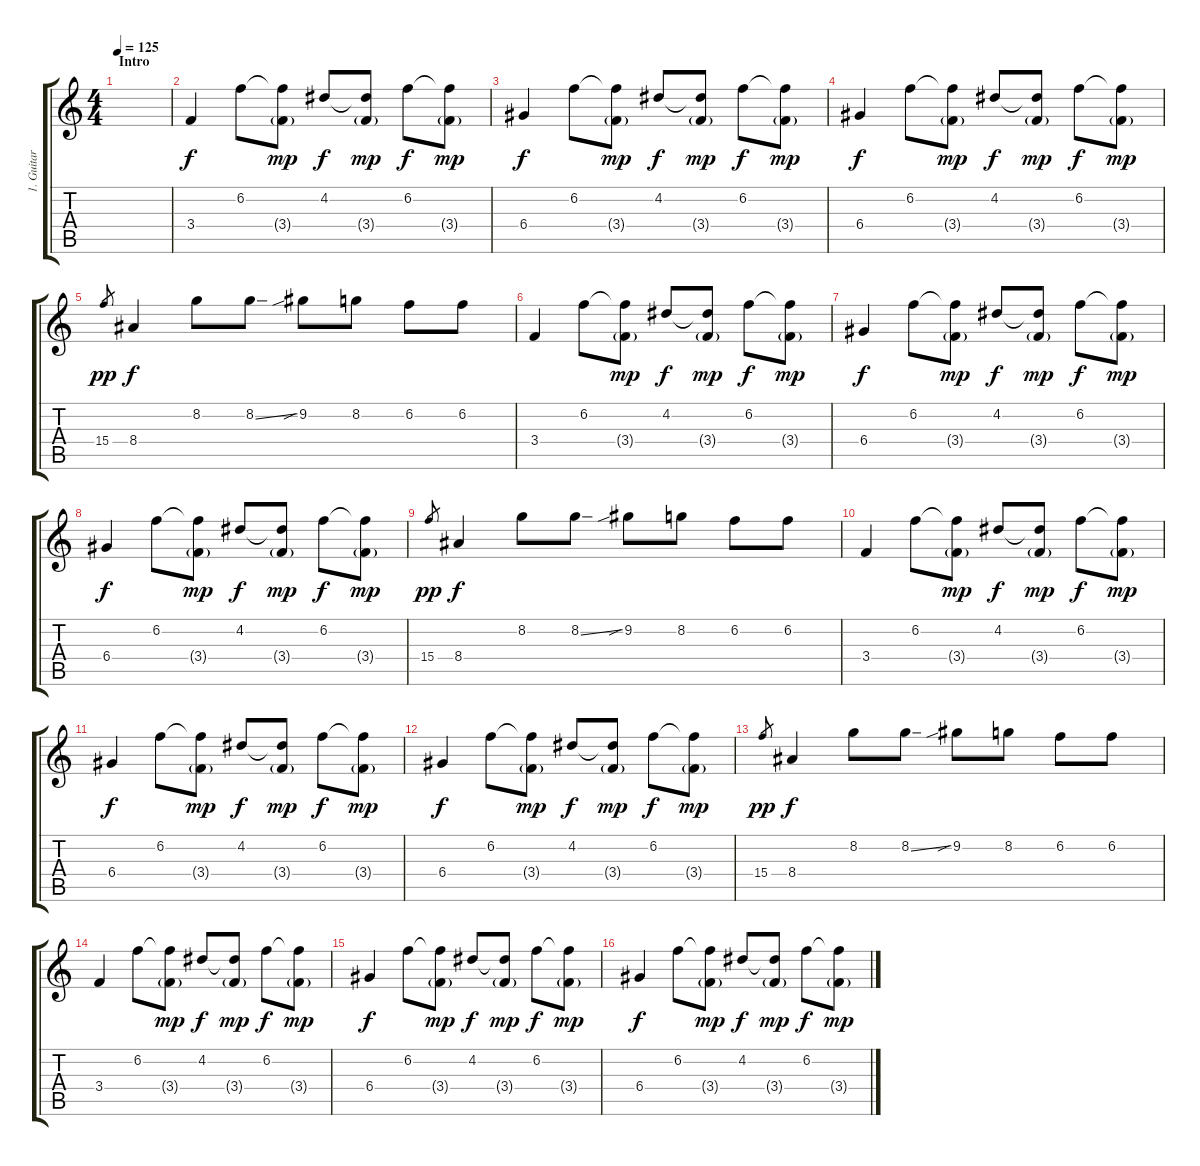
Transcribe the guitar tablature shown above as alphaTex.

\track ("1. Guitar" "1. Guitar") {instrument distortionguitar}
\staff {score tabs}
\tuning (E4 B3 G3 D3 A2 E2) {hide}
\ts (4 4)
\section ("" "Intro")
\tempo 125
\clef g2
\ks c
|
3.4.4 6.2.8 (6.2{t} 3.4{g}).8{dy mp} 4.2.8{dy f} (4.2{t} 3.4{g}).8{dy mp} 6.2.8{dy f} (6.2{t} 3.4{g}).8{dy mp} |
6.4.4{dy f} 6.2.8 (6.2{t} 3.4{g}).8{dy mp} 4.2.8{dy f} (4.2{t} 3.4{g}).8{dy mp} 6.2.8{dy f} (6.2{t} 3.4{g}).8{dy mp} |
6.4.4{dy f} 6.2.8 (6.2{t} 3.4{g}).8{dy mp} 4.2.8{dy f} (4.2{t} 3.4{g}).8{dy mp} 6.2.8{dy f} (6.2{t} 3.4{g}).8{dy mp} |
15.4.8{gr dy pp} 8.4.4{dy f} 8.2.8 8.2{ss}.8 9.2{sib}.8 8.2.8 6.2.8 6.2.8 |
3.4.4 6.2.8 (6.2{t} 3.4{g}).8{dy mp} 4.2.8{dy f} (4.2{t} 3.4{g}).8{dy mp} 6.2.8{dy f} (6.2{t} 3.4{g}).8{dy mp} |
6.4.4{dy f} 6.2.8 (6.2{t} 3.4{g}).8{dy mp} 4.2.8{dy f} (4.2{t} 3.4{g}).8{dy mp} 6.2.8{dy f} (6.2{t} 3.4{g}).8{dy mp} |
6.4.4{dy f} 6.2.8 (6.2{t} 3.4{g}).8{dy mp} 4.2.8{dy f} (4.2{t} 3.4{g}).8{dy mp} 6.2.8{dy f} (6.2{t} 3.4{g}).8{dy mp} |
15.4.8{gr dy pp} 8.4.4{dy f} 8.2.8 8.2{ss}.8 9.2{sib}.8 8.2.8 6.2.8 6.2.8 |
3.4.4 6.2.8 (6.2{t} 3.4{g}).8{dy mp} 4.2.8{dy f} (4.2{t} 3.4{g}).8{dy mp} 6.2.8{dy f} (6.2{t} 3.4{g}).8{dy mp} |
6.4.4{dy f} 6.2.8 (6.2{t} 3.4{g}).8{dy mp} 4.2.8{dy f} (4.2{t} 3.4{g}).8{dy mp} 6.2.8{dy f} (6.2{t} 3.4{g}).8{dy mp} |
6.4.4{dy f} 6.2.8 (6.2{t} 3.4{g}).8{dy mp} 4.2.8{dy f} (4.2{t} 3.4{g}).8{dy mp} 6.2.8{dy f} (6.2{t} 3.4{g}).8{dy mp} |
15.4.8{gr dy pp} 8.4.4{dy f} 8.2.8 8.2{ss}.8 9.2{sib}.8 8.2.8 6.2.8 6.2.8 |
3.4.4 6.2.8 (6.2{t} 3.4{g}).8{dy mp} 4.2.8{dy f} (4.2{t} 3.4{g}).8{dy mp} 6.2.8{dy f} (6.2{t} 3.4{g}).8{dy mp} |
6.4.4{dy f} 6.2.8 (6.2{t} 3.4{g}).8{dy mp} 4.2.8{dy f} (4.2{t} 3.4{g}).8{dy mp} 6.2.8{dy f} (6.2{t} 3.4{g}).8{dy mp} |
6.4.4{dy f} 6.2.8 (6.2{t} 3.4{g}).8{dy mp} 4.2.8{dy f} (4.2{t} 3.4{g}).8{dy mp} 6.2.8{dy f} (6.2{t} 3.4{g}).8{dy mp}
